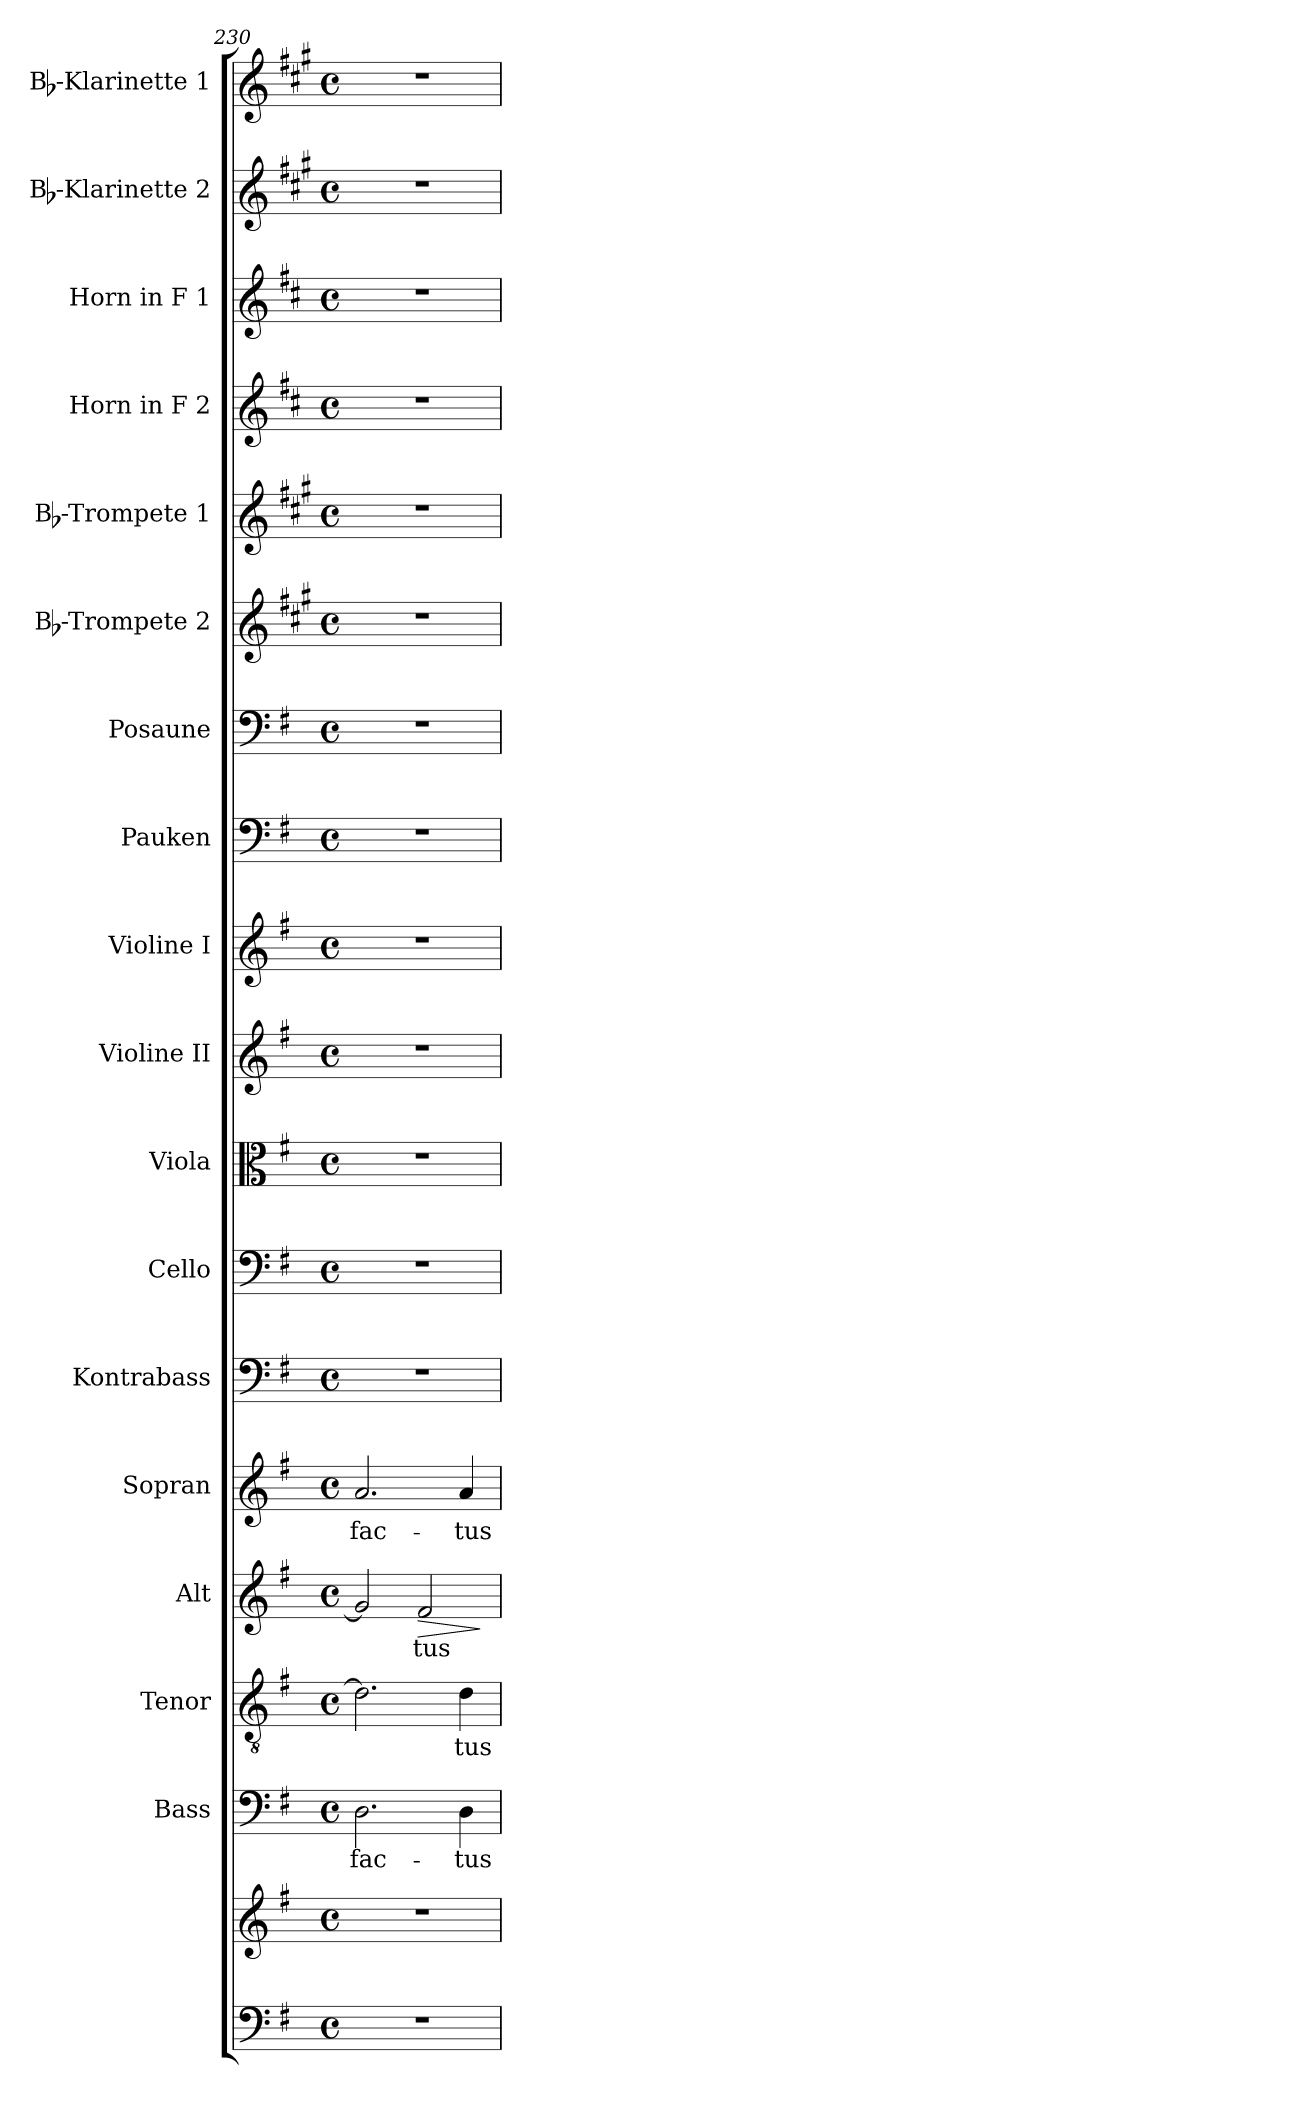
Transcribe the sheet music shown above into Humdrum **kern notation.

**kern	**kern	**kern	**text	**kern	**text	**kern	**text	**dynam	**kern	**text	**kern	**kern	**kern	**kern	**kern	**kern	**kern	**kern	**kern	**kern	**kern	**kern	**kern
*part18	*part18	*part17	*part17	*part16	*part16	*part15	*part15	*part15	*part14	*part14	*part13	*part12	*part11	*part10	*part9	*part8	*part7	*part6	*part5	*part4	*part3	*part2	*part1
*staff19	*staff18	*staff17	*staff17	*staff16	*staff16	*staff15	*staff15	*staff15	*staff14	*staff14	*staff13	*staff12	*staff11	*staff10	*staff9	*staff8	*staff7	*staff6	*staff5	*staff4	*staff3	*staff2	*staff1
*	*	*I"Bass	*	*I"Tenor	*	*I"Alt	*	*	*I"Sopran	*	*I"Kontrabass	*I"Cello	*I"Viola	*I"Violine II	*I"Violine I	*I"Pauken	*I"Posaune	*I"Bb-Trompete 2	*I"Bb-Trompete 1	*I"Horn in F 2	*I"Horn in F 1	*I"Bb-Klarinette 2	*I"Bb-Klarinette 1
*	*	*I'B.	*	*I'T.	*	*I'A.	*	*	*I'S.	*	*I'Kb.	*	*I'Vla.	*I'Vl. II	*I'Vl. I	*I'Pk.	*I'Pos.	*I'Bb Trp. 2	*I'Bb Trp. 1	*	*	*I'Bb Kl. 2	*I'Bb Kl. 1
*clefF4	*clefG2	*clefF4	*	*clefGv2	*	*clefG2	*	*	*clefG2	*	*clefF4	*clefF4	*clefC3	*clefG2	*clefG2	*clefF4	*clefF4	*clefG2	*clefG2	*clefG2	*clefG2	*clefG2	*clefG2
*	*	*	*	*	*	*	*	*	*	*	*ITrd7c12	*	*	*	*	*	*	*ITrd1c2	*ITrd1c2	*ITrd4c7	*ITrd4c7	*ITrd1c2	*ITrd1c2
*k[f#]	*k[f#]	*k[f#]	*	*k[f#]	*	*k[f#]	*	*	*k[f#]	*	*k[f#]	*k[f#]	*k[f#]	*k[f#]	*k[f#]	*k[f#]	*k[f#]	*k[f#]	*k[f#]	*k[f#]	*k[f#]	*k[f#]	*k[f#]
*G:	*G:	*G:	*	*G:	*	*G:	*	*	*G:	*	*G:	*G:	*G:	*G:	*G:	*G:	*G:	*G:	*G:	*G:	*G:	*G:	*G:
*M4/4	*M4/4	*M4/4	*	*M4/4	*	*M4/4	*	*	*M4/4	*	*M4/4	*M4/4	*M4/4	*M4/4	*M4/4	*M4/4	*M4/4	*M4/4	*M4/4	*M4/4	*M4/4	*M4/4	*M4/4
*met(c)	*met(c)	*met(c)	*	*met(c)	*	*met(c)	*	*	*met(c)	*	*met(c)	*met(c)	*met(c)	*met(c)	*met(c)	*met(c)	*met(c)	*met(c)	*met(c)	*met(c)	*met(c)	*met(c)	*met(c)
=230	=230	=230	=230	=230	=230	=230	=230	=230	=230	=230	=230	=230	=230	=230	=230	=230	=230	=230	=230	=230	=230	=230	=230
!	!	!	!LO:LY:b	!	!	!	!	!	!	!LO:LY:b	!	!	!	!	!	!	!	!	!	!	!	!	!
1r	1r	2.D\	fac-	2.d\]	.	2g/]	.	.	2.a/	fac-	1r	1r	1r	1r	1r	1r	1r	1r	1r	1r	1r	1r	1r
!	!	!	!	!	!	!	!LO:LY:b	!LO:HP:b	!	!	!	!	!	!	!	!	!	!	!	!	!	!	!
.	.	.	.	.	.	2f#/	-tus	>	.	.	.	.	.	.	.	.	.	.	.	.	.	.	.
!	!	!	!LO:LY:b	!	!LO:LY:b	!	!	!	!	!LO:LY:b	!	!	!	!	!	!	!	!	!	!	!	!	!
.	.	4D\	-tus	4d\	-tus	.	.	.	4a/	-tus	.	.	.	.	.	.	.	.	.	.	.	.	.
.	.	.	.	.	.	.	.	]	.	.	.	.	.	.	.	.	.	.	.	.	.	.	.
=	=	=	=	=	=	=	=	=	=	=	=	=	=	=	=	=	=	=	=	=	=	=	=
*-	*-	*-	*-	*-	*-	*-	*-	*-	*-	*-	*-	*-	*-	*-	*-	*-	*-	*-	*-	*-	*-	*-	*-
